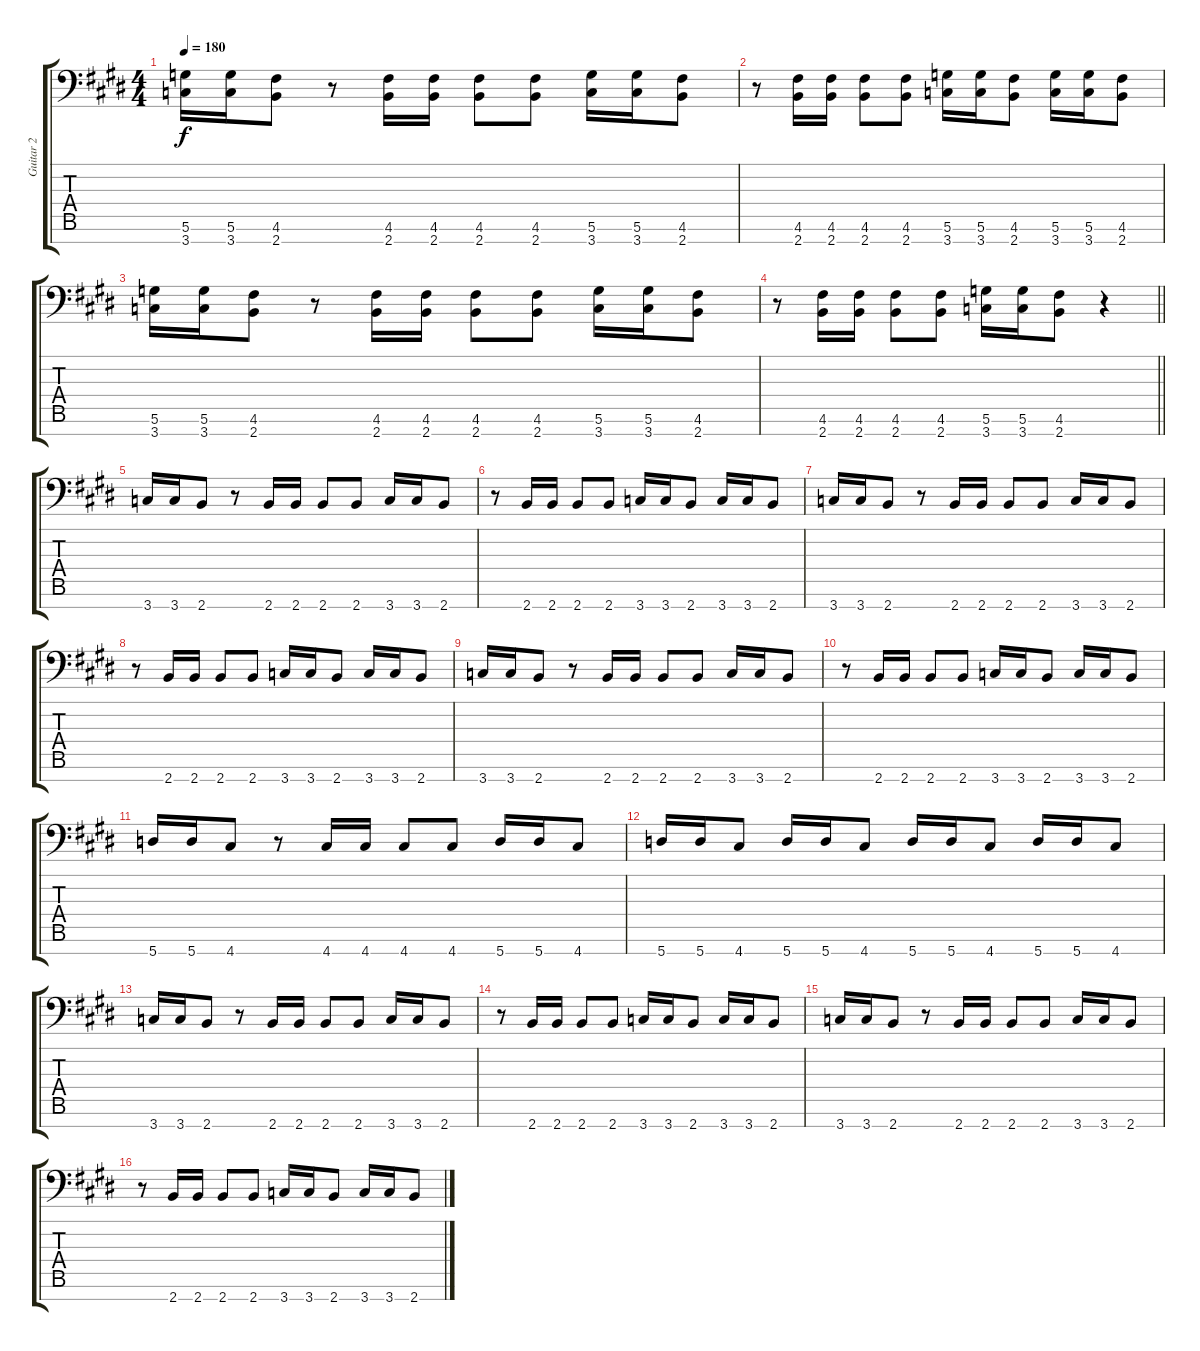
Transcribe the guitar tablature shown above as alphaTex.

\track ("Guitar 2" "Guitar 2") {instrument distortionguitar}
\staff {score tabs}
\tuning (D4 A3 F3 C3 G2 D2 A1) {hide}
\ts (4 4)
\tempo 180
\clef f4
\ks c#minor
(5.6 3.7).16{dy f} (5.6 3.7).16 (4.6 2.7).8 r.8 (4.6 2.7).16 (4.6 2.7).16 (4.6 2.7).8 (4.6 2.7).8 (5.6 3.7).16 (5.6 3.7).16 (4.6 2.7).8 |
r.8 (4.6 2.7).16 (4.6 2.7).16 (4.6 2.7).8 (4.6 2.7).8 (5.6 3.7).16 (5.6 3.7).16 (4.6 2.7).8 (5.6 3.7).16 (5.6 3.7).16 (4.6 2.7).8 |
(5.6 3.7).16 (5.6 3.7).16 (4.6 2.7).8 r.8 (4.6 2.7).16 (4.6 2.7).16 (4.6 2.7).8 (4.6 2.7).8 (5.6 3.7).16 (5.6 3.7).16 (4.6 2.7).8 |
\barLineRight lightlight
r.8 (4.6 2.7).16 (4.6 2.7).16 (4.6 2.7).8 (4.6 2.7).8 (5.6 3.7).16 (5.6 3.7).16 (4.6 2.7).8 r.4 |
3.7.16 3.7.16 2.7.8 r.8 2.7.16 2.7.16 2.7.8 2.7.8 3.7.16 3.7.16 2.7.8 |
r.8 2.7.16 2.7.16 2.7.8 2.7.8 3.7.16 3.7.16 2.7.8 3.7.16 3.7.16 2.7.8 |
3.7.16 3.7.16 2.7.8 r.8 2.7.16 2.7.16 2.7.8 2.7.8 3.7.16 3.7.16 2.7.8 |
r.8 2.7.16 2.7.16 2.7.8 2.7.8 3.7.16 3.7.16 2.7.8 3.7.16 3.7.16 2.7.8 |
3.7.16 3.7.16 2.7.8 r.8 2.7.16 2.7.16 2.7.8 2.7.8 3.7.16 3.7.16 2.7.8 |
r.8 2.7.16 2.7.16 2.7.8 2.7.8 3.7.16 3.7.16 2.7.8 3.7.16 3.7.16 2.7.8 |
5.7.16 5.7.16 4.7.8 r.8 4.7.16 4.7.16 4.7.8 4.7.8 5.7.16 5.7.16 4.7.8 |
5.7.16 5.7.16 4.7.8 5.7.16 5.7.16 4.7.8 5.7.16 5.7.16 4.7.8 5.7.16 5.7.16 4.7.8 |
3.7.16 3.7.16 2.7.8 r.8 2.7.16 2.7.16 2.7.8 2.7.8 3.7.16 3.7.16 2.7.8 |
r.8 2.7.16 2.7.16 2.7.8 2.7.8 3.7.16 3.7.16 2.7.8 3.7.16 3.7.16 2.7.8 |
3.7.16 3.7.16 2.7.8 r.8 2.7.16 2.7.16 2.7.8 2.7.8 3.7.16 3.7.16 2.7.8 |
r.8 2.7.16 2.7.16 2.7.8 2.7.8 3.7.16 3.7.16 2.7.8 3.7.16 3.7.16 2.7.8
